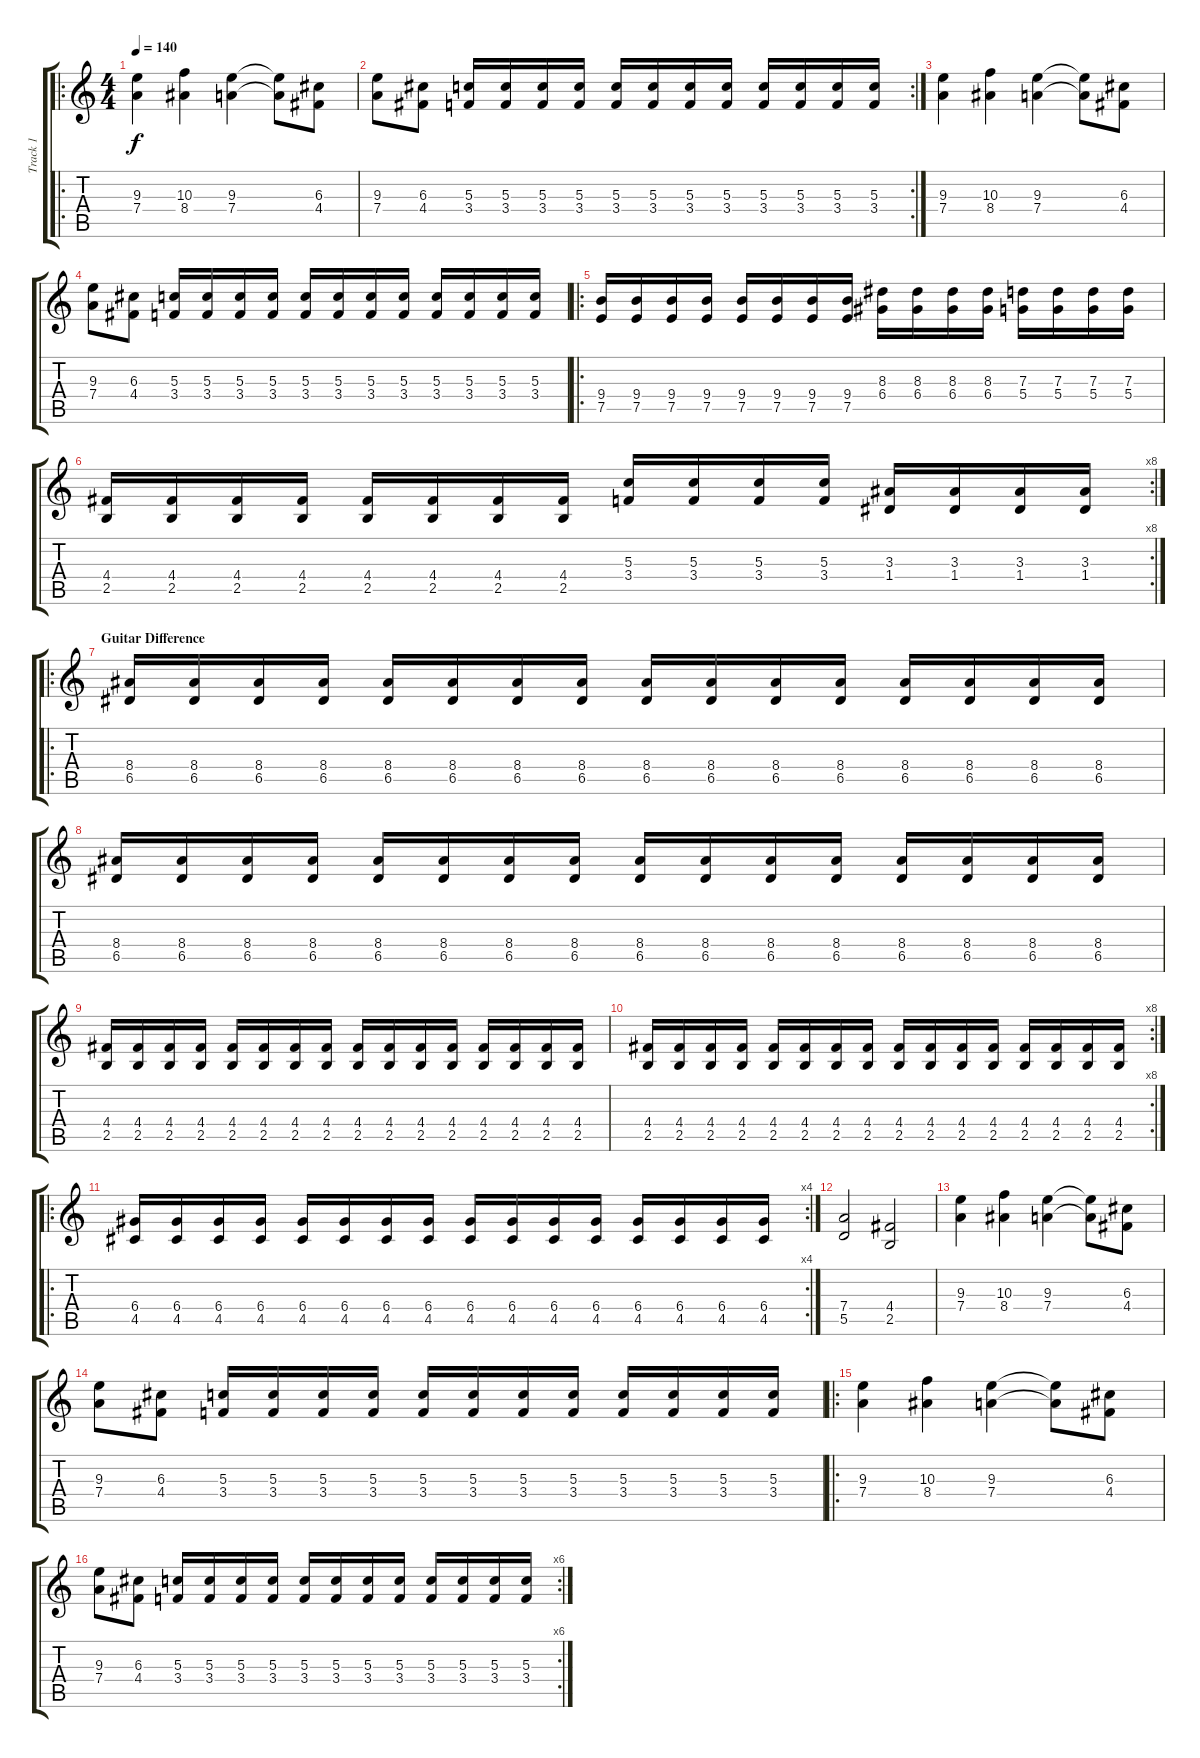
\track ("Track 1" "Track 1") {instrument distortionguitar}
\staff {score tabs}
\tuning (E4 B3 G3 D3 A2 E2) {hide}
\ro
\ts (4 4)
\tempo 140
\clef g2
\ks c
(9.3 7.4).4{dy f} (10.3 8.4).4 (9.3 7.4).4 (9.3{t} 7.4{t}).8 (6.3 4.4).8 |
\rc 2
(9.3 7.4).8 (6.3 4.4).8 (5.3 3.4).16 (5.3 3.4).16 (5.3 3.4).16 (5.3 3.4).16 (5.3 3.4).16 (5.3 3.4).16 (5.3 3.4).16 (5.3 3.4).16 (5.3 3.4).16 (5.3 3.4).16 (5.3 3.4).16 (5.3 3.4).16 |
(9.3 7.4).4 (10.3 8.4).4 (9.3 7.4).4 (9.3{t} 7.4{t}).8 (6.3 4.4).8 |
(9.3 7.4).8 (6.3 4.4).8 (5.3 3.4).16 (5.3 3.4).16 (5.3 3.4).16 (5.3 3.4).16 (5.3 3.4).16 (5.3 3.4).16 (5.3 3.4).16 (5.3 3.4).16 (5.3 3.4).16 (5.3 3.4).16 (5.3 3.4).16 (5.3 3.4).16 |
\ro
(9.4 7.5).16 (9.4 7.5).16 (9.4 7.5).16 (9.4 7.5).16 (9.4 7.5).16 (9.4 7.5).16 (9.4 7.5).16 (9.4 7.5).16 (8.3 6.4).16 (8.3 6.4).16 (8.3 6.4).16 (8.3 6.4).16 (7.3 5.4).16 (7.3 5.4).16 (7.3 5.4).16 (7.3 5.4).16 |
\rc 8
(4.4 2.5).16 (4.4 2.5).16 (4.4 2.5).16 (4.4 2.5).16 (4.4 2.5).16 (4.4 2.5).16 (4.4 2.5).16 (4.4 2.5).16 (5.3 3.4).16 (5.3 3.4).16 (5.3 3.4).16 (5.3 3.4).16 (3.3 1.4).16 (3.3 1.4).16 (3.3 1.4).16 (3.3 1.4).16 |
\ro
\section ("" "Guitar Difference")
(8.4 6.5).16 (8.4 6.5).16 (8.4 6.5).16 (8.4 6.5).16 (8.4 6.5).16 (8.4 6.5).16 (8.4 6.5).16 (8.4 6.5).16 (8.4 6.5).16 (8.4 6.5).16 (8.4 6.5).16 (8.4 6.5).16 (8.4 6.5).16 (8.4 6.5).16 (8.4 6.5).16 (8.4 6.5).16 |
(8.4 6.5).16 (8.4 6.5).16 (8.4 6.5).16 (8.4 6.5).16 (8.4 6.5).16 (8.4 6.5).16 (8.4 6.5).16 (8.4 6.5).16 (8.4 6.5).16 (8.4 6.5).16 (8.4 6.5).16 (8.4 6.5).16 (8.4 6.5).16 (8.4 6.5).16 (8.4 6.5).16 (8.4 6.5).16 |
(4.4 2.5).16 (4.4 2.5).16 (4.4 2.5).16 (4.4 2.5).16 (4.4 2.5).16 (4.4 2.5).16 (4.4 2.5).16 (4.4 2.5).16 (4.4 2.5).16 (4.4 2.5).16 (4.4 2.5).16 (4.4 2.5).16 (4.4 2.5).16 (4.4 2.5).16 (4.4 2.5).16 (4.4 2.5).16 |
\rc 8
(4.4 2.5).16 (4.4 2.5).16 (4.4 2.5).16 (4.4 2.5).16 (4.4 2.5).16 (4.4 2.5).16 (4.4 2.5).16 (4.4 2.5).16 (4.4 2.5).16 (4.4 2.5).16 (4.4 2.5).16 (4.4 2.5).16 (4.4 2.5).16 (4.4 2.5).16 (4.4 2.5).16 (4.4 2.5).16 |
\ro
\rc 4
(6.4 4.5).16 (6.4 4.5).16 (6.4 4.5).16 (6.4 4.5).16 (6.4 4.5).16 (6.4 4.5).16 (6.4 4.5).16 (6.4 4.5).16 (6.4 4.5).16 (6.4 4.5).16 (6.4 4.5).16 (6.4 4.5).16 (6.4 4.5).16 (6.4 4.5).16 (6.4 4.5).16 (6.4 4.5).16 |
(7.4 5.5).2 (4.4 2.5).2 |
(9.3 7.4).4 (10.3 8.4).4 (9.3 7.4).4 (9.3{t} 7.4{t}).8 (6.3 4.4).8 |
(9.3 7.4).8 (6.3 4.4).8 (5.3 3.4).16 (5.3 3.4).16 (5.3 3.4).16 (5.3 3.4).16 (5.3 3.4).16 (5.3 3.4).16 (5.3 3.4).16 (5.3 3.4).16 (5.3 3.4).16 (5.3 3.4).16 (5.3 3.4).16 (5.3 3.4).16 |
\ro
(9.3 7.4).4 (10.3 8.4).4 (9.3 7.4).4 (9.3{t} 7.4{t}).8 (6.3 4.4).8 |
\rc 6
(9.3 7.4).8 (6.3 4.4).8 (5.3 3.4).16 (5.3 3.4).16 (5.3 3.4).16 (5.3 3.4).16 (5.3 3.4).16 (5.3 3.4).16 (5.3 3.4).16 (5.3 3.4).16 (5.3 3.4).16 (5.3 3.4).16 (5.3 3.4).16 (5.3 3.4).16
